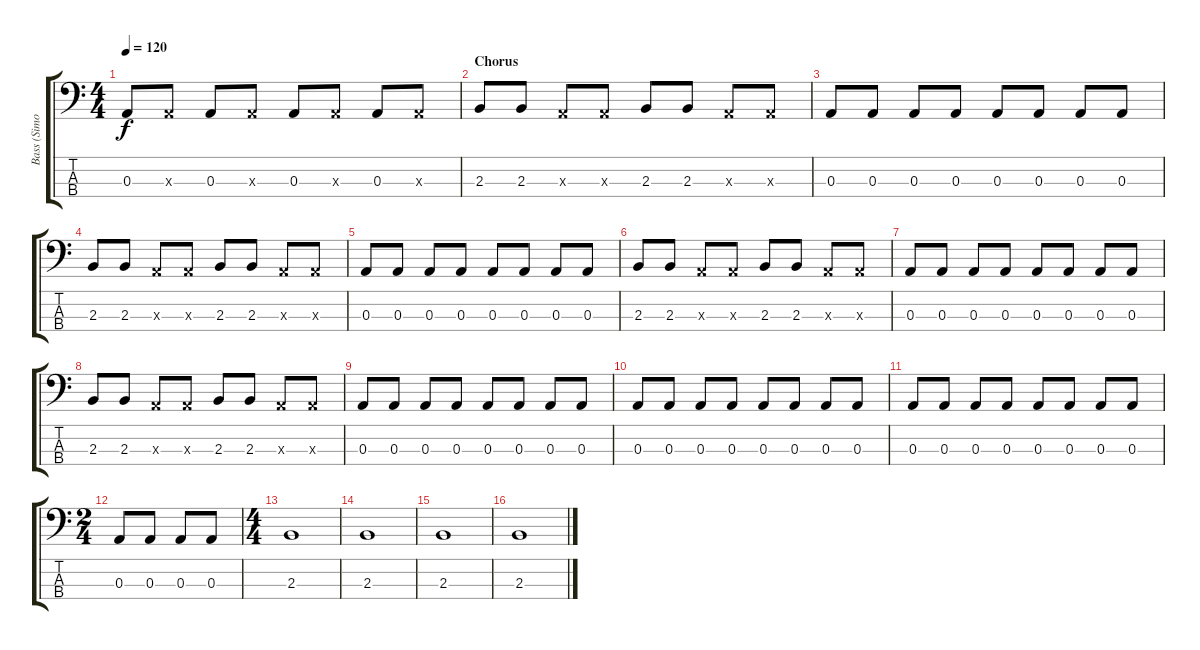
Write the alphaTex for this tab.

\track ("Bass (Simon)" "Bass (Simo") {instrument electricbassfinger}
\staff {score tabs}
\tuning (G2 D2 A1 E1) {hide}
\ts (4 4)
\tempo 120
\clef f4
\ks c
0.3.8{dy f} 0.3{x}.8 0.3.8 0.3{x}.8 0.3.8 0.3{x}.8 0.3.8 0.3{x}.8 |
\section ("" "Chorus")
2.3.8 2.3.8 0.3{x}.8 0.3{x}.8 2.3.8 2.3.8 0.3{x}.8 0.3{x}.8 |
0.3.8 0.3.8 0.3.8 0.3.8 0.3.8 0.3.8 0.3.8 0.3.8 |
2.3.8 2.3.8 0.3{x}.8 0.3{x}.8 2.3.8 2.3.8 0.3{x}.8 0.3{x}.8 |
0.3.8 0.3.8 0.3.8 0.3.8 0.3.8 0.3.8 0.3.8 0.3.8 |
2.3.8 2.3.8 0.3{x}.8 0.3{x}.8 2.3.8 2.3.8 0.3{x}.8 0.3{x}.8 |
0.3.8 0.3.8 0.3.8 0.3.8 0.3.8 0.3.8 0.3.8 0.3.8 |
2.3.8 2.3.8 0.3{x}.8 0.3{x}.8 2.3.8 2.3.8 0.3{x}.8 0.3{x}.8 |
0.3.8 0.3.8 0.3.8 0.3.8 0.3.8 0.3.8 0.3.8 0.3.8 |
0.3.8 0.3.8 0.3.8 0.3.8 0.3.8 0.3.8 0.3.8 0.3.8 |
0.3.8 0.3.8 0.3.8 0.3.8 0.3.8 0.3.8 0.3.8 0.3.8 |
\ts (2 4)
0.3.8 0.3.8 0.3.8 0.3.8 |
\ts (4 4)
2.3.1 |
2.3.1 |
2.3.1 |
2.3.1
